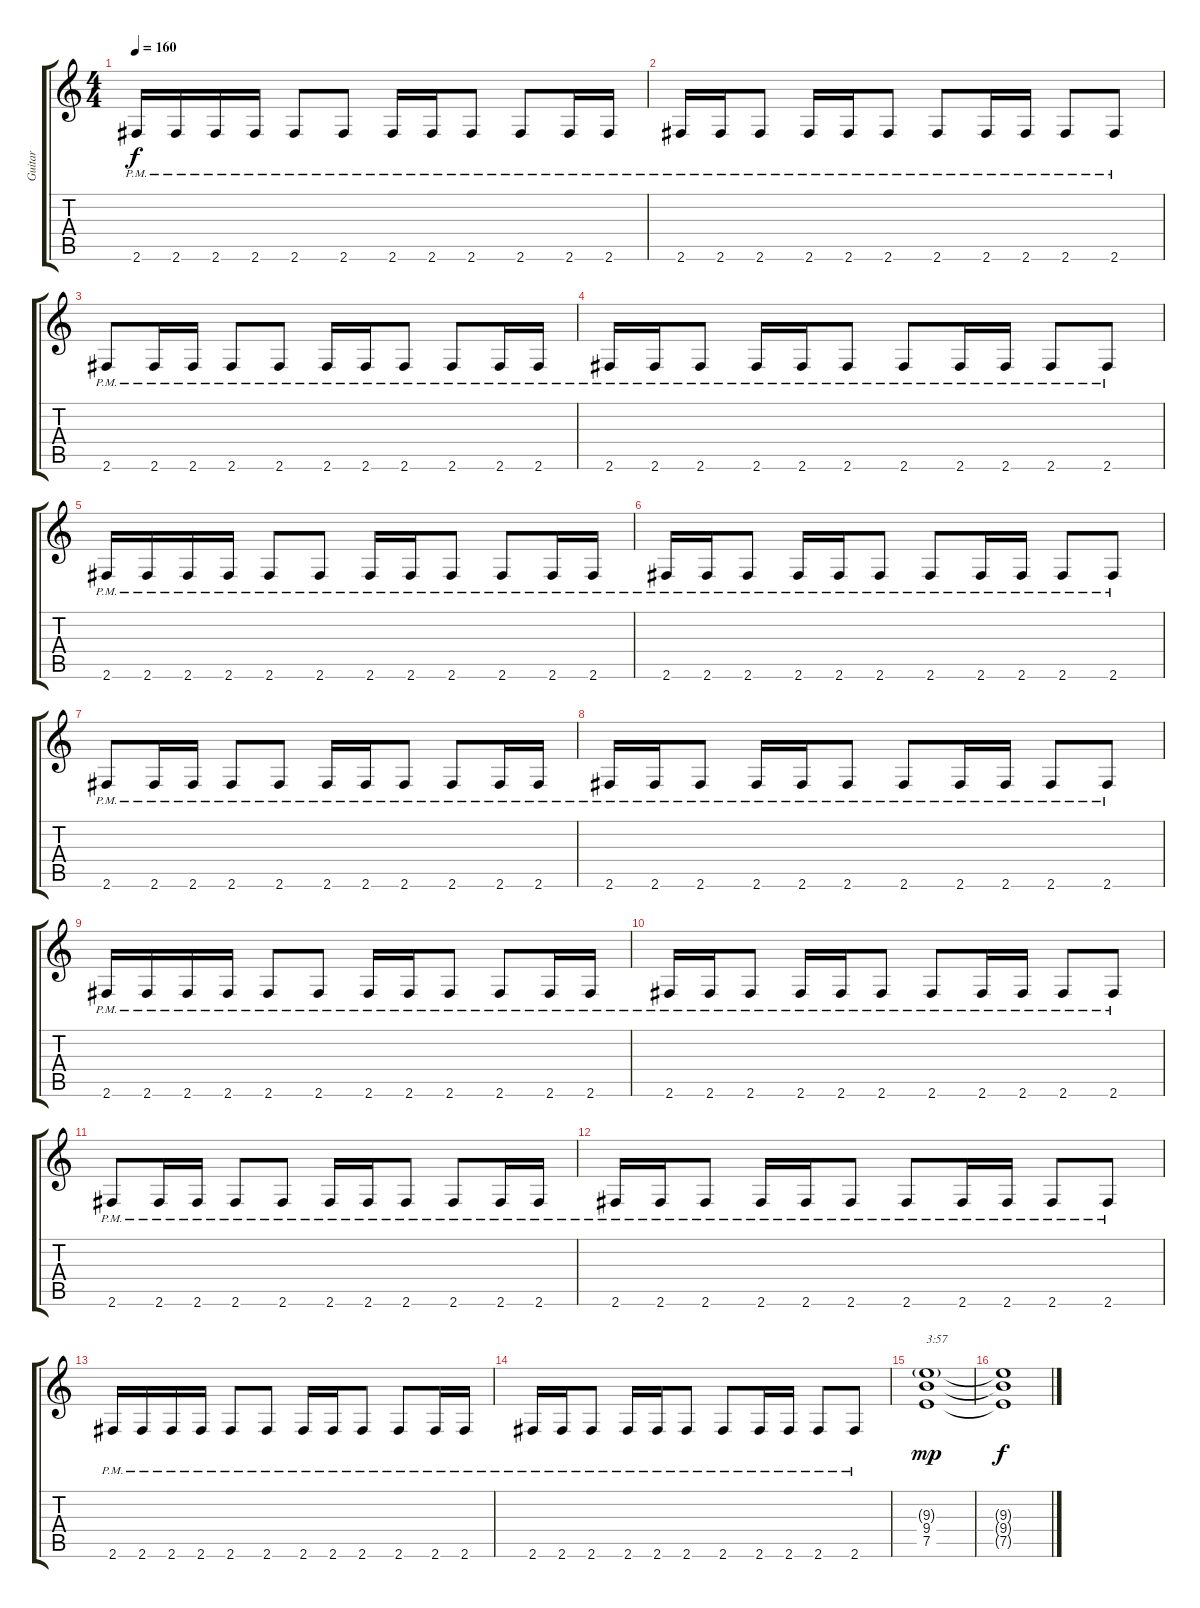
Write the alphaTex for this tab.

\track ("Guitar" "Guitar") {instrument distortionguitar}
\staff {score tabs}
\tuning (E4 B3 G3 D3 A2 E2) {hide}
\ts (4 4)
\tempo 160
\clef g2
\ks aminor
2.6{pm}.16{dy f} 2.6{pm}.16 2.6{pm}.16 2.6{pm}.16 2.6{pm}.8 2.6{pm}.8 2.6{pm}.16 2.6{pm}.16 2.6{pm}.8 2.6{pm}.8 2.6{pm}.16 2.6{pm}.16 |
2.6{pm}.16 2.6{pm}.16 2.6{pm}.8 2.6{pm}.16 2.6{pm}.16 2.6{pm}.8 2.6{pm}.8 2.6{pm}.16 2.6{pm}.16 2.6{pm}.8 2.6{pm}.8 |
2.6{pm}.8 2.6{pm}.16 2.6{pm}.16 2.6{pm}.8 2.6{pm}.8 2.6{pm}.16 2.6{pm}.16 2.6{pm}.8 2.6{pm}.8 2.6{pm}.16 2.6{pm}.16 |
2.6{pm}.16 2.6{pm}.16 2.6{pm}.8 2.6{pm}.16 2.6{pm}.16 2.6{pm}.8 2.6{pm}.8 2.6{pm}.16 2.6{pm}.16 2.6{pm}.8 2.6{pm}.8 |
2.6{pm}.16 2.6{pm}.16 2.6{pm}.16 2.6{pm}.16 2.6{pm}.8 2.6{pm}.8 2.6{pm}.16 2.6{pm}.16 2.6{pm}.8 2.6{pm}.8 2.6{pm}.16 2.6{pm}.16 |
2.6{pm}.16 2.6{pm}.16 2.6{pm}.8 2.6{pm}.16 2.6{pm}.16 2.6{pm}.8 2.6{pm}.8 2.6{pm}.16 2.6{pm}.16 2.6{pm}.8 2.6{pm}.8 |
2.6{pm}.8 2.6{pm}.16 2.6{pm}.16 2.6{pm}.8 2.6{pm}.8 2.6{pm}.16 2.6{pm}.16 2.6{pm}.8 2.6{pm}.8 2.6{pm}.16 2.6{pm}.16 |
2.6{pm}.16 2.6{pm}.16 2.6{pm}.8 2.6{pm}.16 2.6{pm}.16 2.6{pm}.8 2.6{pm}.8 2.6{pm}.16 2.6{pm}.16 2.6{pm}.8 2.6{pm}.8 |
2.6{pm}.16 2.6{pm}.16 2.6{pm}.16 2.6{pm}.16 2.6{pm}.8 2.6{pm}.8 2.6{pm}.16 2.6{pm}.16 2.6{pm}.8 2.6{pm}.8 2.6{pm}.16 2.6{pm}.16 |
2.6{pm}.16 2.6{pm}.16 2.6{pm}.8 2.6{pm}.16 2.6{pm}.16 2.6{pm}.8 2.6{pm}.8 2.6{pm}.16 2.6{pm}.16 2.6{pm}.8 2.6{pm}.8 |
2.6{pm}.8 2.6{pm}.16 2.6{pm}.16 2.6{pm}.8 2.6{pm}.8 2.6{pm}.16 2.6{pm}.16 2.6{pm}.8 2.6{pm}.8 2.6{pm}.16 2.6{pm}.16 |
2.6{pm}.16 2.6{pm}.16 2.6{pm}.8 2.6{pm}.16 2.6{pm}.16 2.6{pm}.8 2.6{pm}.8 2.6{pm}.16 2.6{pm}.16 2.6{pm}.8 2.6{pm}.8 |
2.6{pm}.16 2.6{pm}.16 2.6{pm}.16 2.6{pm}.16 2.6{pm}.8 2.6{pm}.8 2.6{pm}.16 2.6{pm}.16 2.6{pm}.8 2.6{pm}.8 2.6{pm}.16 2.6{pm}.16 |
2.6{pm}.16 2.6{pm}.16 2.6{pm}.8 2.6{pm}.16 2.6{pm}.16 2.6{pm}.8 2.6{pm}.8 2.6{pm}.16 2.6{pm}.16 2.6{pm}.8 2.6{pm}.8 |
(9.3{g} 9.4 7.5).1{txt "3:57" dy mp} |
(9.3{t} 9.4{t} 7.5{t}).1{dy f}
